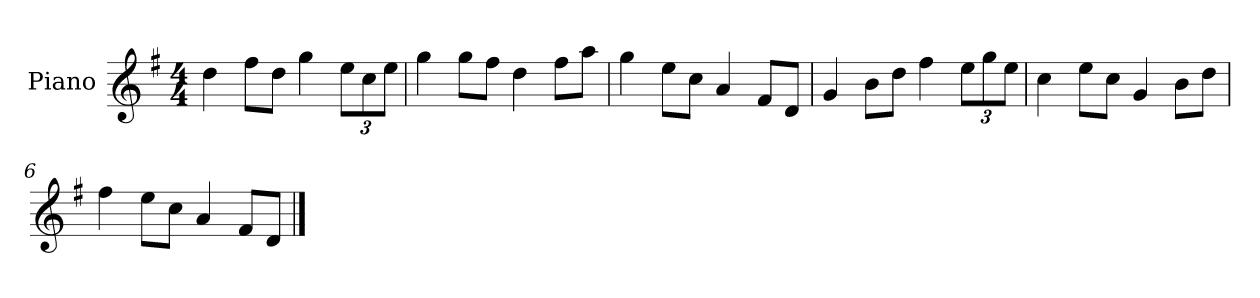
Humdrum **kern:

**kern
*part1
*staff1
*I"Piano
*I'P-no
*clefG2
*k[f#]
*M4/4
*MM90
=1
4dd\
8ff#\L
8dd\J
4gg\
*Xbrackettup
12ee\L
12cc\
12ee\J
=2
4gg\
8gg\L
8ff#\J
4dd\
8ff#\L
8aa\J
=3
4gg\
8ee\L
8cc\J
4a/
8f#/L
8d/J
=4
4g/
8b\L
8dd\J
4ff#\
12ee\L
12gg\
12ee\J
=5
4cc\
8ee\L
8cc\J
4g/
8b\L
8dd\J
=6
4ff#\
8ee\L
8cc\J
4a/
8f#/L
8d/J
==
*-
